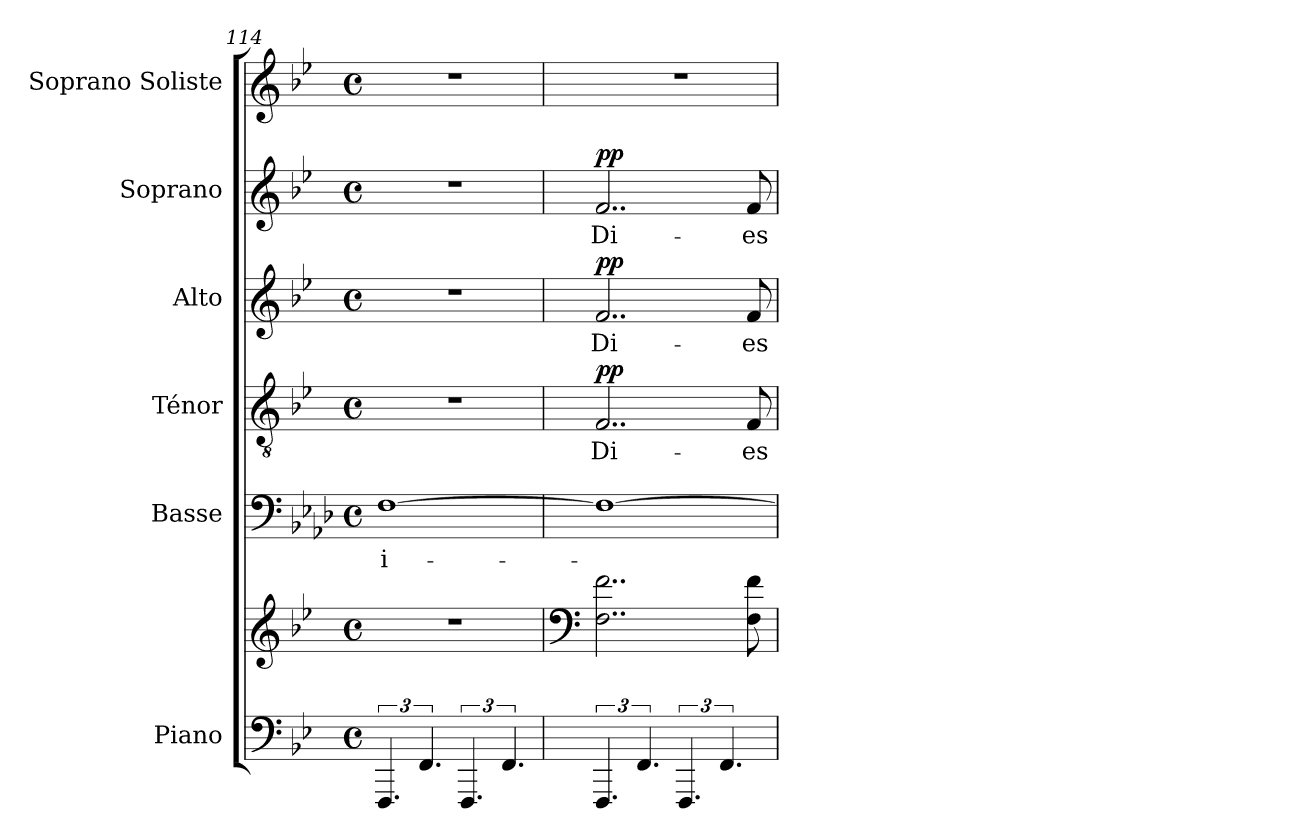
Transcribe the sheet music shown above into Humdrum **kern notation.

**kern	**kern	**kern	**text	**kern	**text	**dynam	**kern	**text	**dynam	**kern	**text	**dynam	**kern
*part6	*part6	*part5	*part5	*part4	*part4	*part4	*part3	*part3	*part3	*part2	*part2	*part2	*part1
*staff7	*staff6	*staff5	*staff5	*staff4	*staff4	*staff4	*staff3	*staff3	*staff3	*staff2	*staff2	*staff2	*staff1
*I"Piano	*	*I"Basse	*	*I"Ténor	*	*	*I"Alto	*	*	*I"Soprano	*	*	*I"Soprano Soliste
*I'Pno.	*	*I'B.	*	*I'T.	*	*	*I'A.	*	*	*I'S.	*	*	*
*clefF4	*clefG2	*clefF4	*	*clefGv2	*	*	*clefG2	*	*	*clefG2	*	*	*clefG2
*	*	*ITrd8c14	*	*	*	*	*	*	*	*	*	*	*
*k[b-e-]	*k[b-e-]	*k[b-e-a-d-]	*	*k[b-e-]	*	*	*k[b-e-]	*	*	*k[b-e-]	*	*	*k[b-e-]
*M4/4	*M4/4	*M4/4	*	*M4/4	*	*	*M4/4	*	*	*M4/4	*	*	*M4/4
*met(c)	*met(c)	*met(c)	*	*met(c)	*	*	*met(c)	*	*	*met(c)	*	*	*met(c)
=114	=114	=114	=114	=114	=114	=114	=114	=114	=114	=114	=114	=114	=114
6.FFF/	1r	[1FFi	i-	1r	.	.	1r	.	.	1r	.	.	1r
6.FF/	.	.	.	.	.	.	.	.	.	.	.	.	.
6.FFF/	.	.	.	.	.	.	.	.	.	.	.	.	.
6.FF/	.	.	.	.	.	.	.	.	.	.	.	.	.
=115	=115	=115	=115	=115	=115	=115	=115	=115	=115	=115	=115	=115	=115
*	*clefF4	*	*	*	*	*	*	*	*	*	*	*	*
!	!	!	!	!	!	!LO:DY:a	!	!	!LO:DY:a	!	!	!LO:DY:a	!
6.FFF/	2..F\ 2..f\	1FFi_	.	2..F/	Di-	pp	2..f/	Di-	pp	2..f/	Di-	pp	1r
6.FF/	.	.	.	.	.	.	.	.	.	.	.	.	.
6.FFF/	.	.	.	.	.	.	.	.	.	.	.	.	.
6.FF/	.	.	.	.	.	.	.	.	.	.	.	.	.
.	8F\ 8f\	.	.	8F/	-es	.	8f/	-es	.	8f/	-es	.	.
=	=	=	=	=	=	=	=	=	=	=	=	=	=
*-	*-	*-	*-	*-	*-	*-	*-	*-	*-	*-	*-	*-	*-
